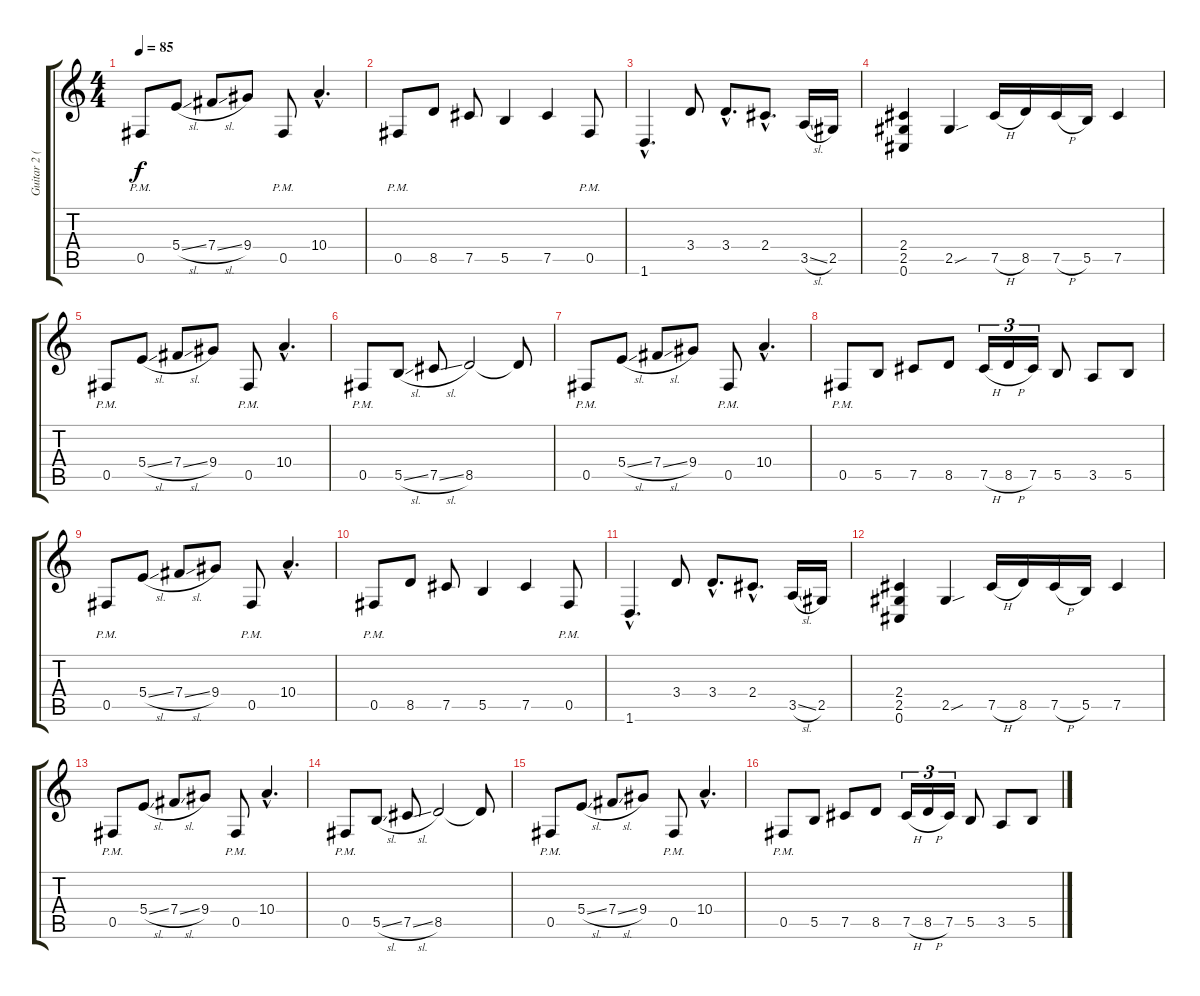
\track ("Guitar 2 (Distortion)" "Guitar 2 (") {instrument distortionguitar}
\staff {score tabs}
\tuning (Db4 Ab3 E3 B2 Gb2 Db2) {hide}
\ts (4 4)
\tempo 85
\clef g2
\ks c
0.5{pm}.8{dy f} 5.4{sl}.8 7.4{sl}.8 9.4.8 0.5{pm}.8 10.4{hac}.4{d} |
0.5{pm}.8 8.5.8 7.5.8 5.5.4 7.5.4 0.5{pm}.8 |
1.6{hac}.4{d} 3.4.8 3.4{hac}.8{d} 2.4{hac}.8{d} 3.5{sl}.16 2.5.16 |
(2.4 2.5 0.6).4 2.5{sou}.4 7.5{h}.16 8.5.16 7.5{h}.16 5.5.16 7.5.4 |
0.5{pm}.8 5.4{sl}.8 7.4{sl}.8 9.4.8 0.5{pm}.8 10.4{hac}.4{d} |
0.5{pm}.8 5.5{sl}.8 7.5{sl}.8 8.5.2 8.5{t}.8 |
0.5{pm}.8 5.4{sl}.8 7.4{sl}.8 9.4.8 0.5{pm}.8 10.4{hac}.4{d} |
0.5{pm}.8 5.5.8 7.5.8 8.5.8 7.5{h}.16{tu (3 2)} 8.5{h}.16{tu (3 2)} 7.5.16{tu (3 2)} 5.5.8 3.5.8 5.5.8 |
0.5{pm}.8 5.4{sl}.8 7.4{sl}.8 9.4.8 0.5{pm}.8 10.4{hac}.4{d} |
0.5{pm}.8 8.5.8 7.5.8 5.5.4 7.5.4 0.5{pm}.8 |
1.6{hac}.4{d} 3.4.8 3.4{hac}.8{d} 2.4{hac}.8{d} 3.5{sl}.16 2.5.16 |
(2.4 2.5 0.6).4 2.5{sou}.4 7.5{h}.16 8.5.16 7.5{h}.16 5.5.16 7.5.4 |
0.5{pm}.8 5.4{sl}.8 7.4{sl}.8 9.4.8 0.5{pm}.8 10.4{hac}.4{d} |
0.5{pm}.8 5.5{sl}.8 7.5{sl}.8 8.5.2 8.5{t}.8 |
0.5{pm}.8 5.4{sl}.8 7.4{sl}.8 9.4.8 0.5{pm}.8 10.4{hac}.4{d} |
0.5{pm}.8 5.5.8 7.5.8 8.5.8 7.5{h}.16{tu (3 2)} 8.5{h}.16{tu (3 2)} 7.5.16{tu (3 2)} 5.5.8 3.5.8 5.5.8
